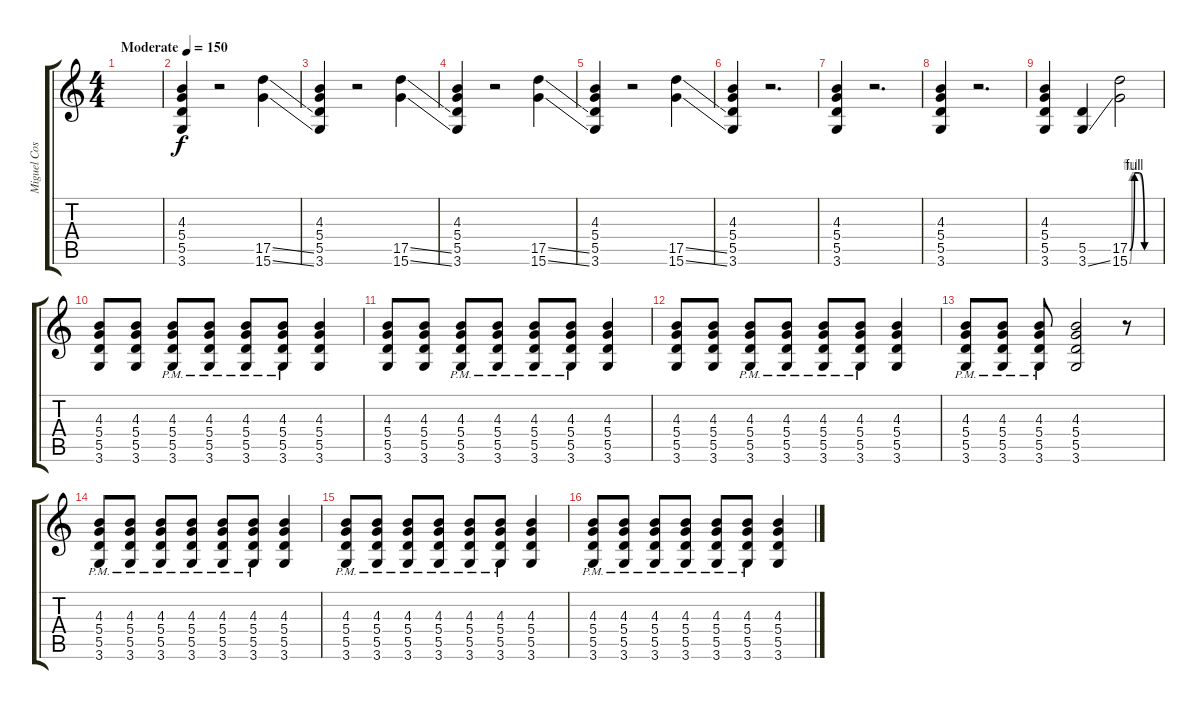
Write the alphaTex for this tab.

\track ("Miguel Costas - Guitarra rítmica" "Miguel Cos") {instrument overdrivenguitar}
\staff {score tabs}
\tuning (E4 B3 G3 D3 A2 E2) {hide}
\ts (4 4)
\tempo (150 "Moderate")
\clef g2
\ks c
|
(4.3 5.4 5.5 3.6).4 r.2 (17.5{ss} 15.6{ss}).4 |
(4.3 5.4 5.5 3.6).4 r.2 (17.5{ss} 15.6{ss}).4 |
(4.3 5.4 5.5 3.6).4 r.2 (17.5{ss} 15.6{ss}).4 |
(4.3 5.4 5.5 3.6).4 r.2 (17.5{ss} 15.6{ss}).4 |
(4.3 5.4 5.5 3.6).4 r.2{d} |
(4.3 5.4 5.5 3.6).4 r.2{d} |
(4.3 5.4 5.5 3.6).4 r.2{d} |
(4.3 5.4 5.5 3.6).4 (5.5 3.6{ss}).4 (17.5{be (custom 0 0 10 4 20 4 30 0 60 0)} 15.6{be (custom 0 0 5 4 15 4 30 0 60 0)}).2 |
(4.3 5.4 5.5 3.6).8 (4.3 5.4 5.5 3.6).8 (4.3{pm} 5.4{pm} 5.5{pm} 3.6{pm}).8 (4.3{pm} 5.4{pm} 5.5{pm} 3.6{pm}).8 (4.3{pm} 5.4{pm} 5.5{pm} 3.6{pm}).8 (4.3{pm} 5.4{pm} 5.5{pm} 3.6{pm}).8 (4.3 5.4 5.5 3.6).4 |
(4.3 5.4 5.5 3.6).8 (4.3 5.4 5.5 3.6).8 (4.3{pm} 5.4{pm} 5.5{pm} 3.6{pm}).8 (4.3{pm} 5.4{pm} 5.5{pm} 3.6{pm}).8 (4.3{pm} 5.4{pm} 5.5{pm} 3.6{pm}).8 (4.3{pm} 5.4{pm} 5.5{pm} 3.6{pm}).8 (4.3 5.4 5.5 3.6).4 |
(4.3 5.4 5.5 3.6).8 (4.3 5.4 5.5 3.6).8 (4.3{pm} 5.4{pm} 5.5{pm} 3.6{pm}).8 (4.3{pm} 5.4{pm} 5.5{pm} 3.6{pm}).8 (4.3{pm} 5.4{pm} 5.5{pm} 3.6{pm}).8 (4.3{pm} 5.4{pm} 5.5{pm} 3.6{pm}).8 (4.3 5.4 5.5 3.6).4 |
(4.3{pm} 5.4{pm} 5.5{pm} 3.6{pm}).8 (4.3{pm} 5.4{pm} 5.5{pm} 3.6{pm}).8 (4.3{pm} 5.4{pm} 5.5{pm} 3.6{pm}).8 (4.3 5.4 5.5 3.6).2 r.8 |
(4.3{pm} 5.4{pm} 5.5{pm} 3.6{pm}).8 (4.3{pm} 5.4{pm} 5.5{pm} 3.6{pm}).8 (4.3{pm} 5.4{pm} 5.5{pm} 3.6{pm}).8 (4.3{pm} 5.4{pm} 5.5{pm} 3.6{pm}).8 (4.3{pm} 5.4{pm} 5.5{pm} 3.6{pm}).8 (4.3{pm} 5.4{pm} 5.5{pm} 3.6{pm}).8 (4.3 5.4 5.5 3.6).4 |
(4.3{pm} 5.4{pm} 5.5{pm} 3.6{pm}).8 (4.3{pm} 5.4{pm} 5.5{pm} 3.6{pm}).8 (4.3{pm} 5.4{pm} 5.5{pm} 3.6{pm}).8 (4.3{pm} 5.4{pm} 5.5{pm} 3.6{pm}).8 (4.3{pm} 5.4{pm} 5.5{pm} 3.6{pm}).8 (4.3{pm} 5.4{pm} 5.5{pm} 3.6{pm}).8 (4.3 5.4 5.5 3.6).4 |
(4.3{pm} 5.4{pm} 5.5{pm} 3.6{pm}).8 (4.3{pm} 5.4{pm} 5.5{pm} 3.6{pm}).8 (4.3{pm} 5.4{pm} 5.5{pm} 3.6{pm}).8 (4.3{pm} 5.4{pm} 5.5{pm} 3.6{pm}).8 (4.3{pm} 5.4{pm} 5.5{pm} 3.6{pm}).8 (4.3{pm} 5.4{pm} 5.5{pm} 3.6{pm}).8 (4.3 5.4 5.5 3.6).4
